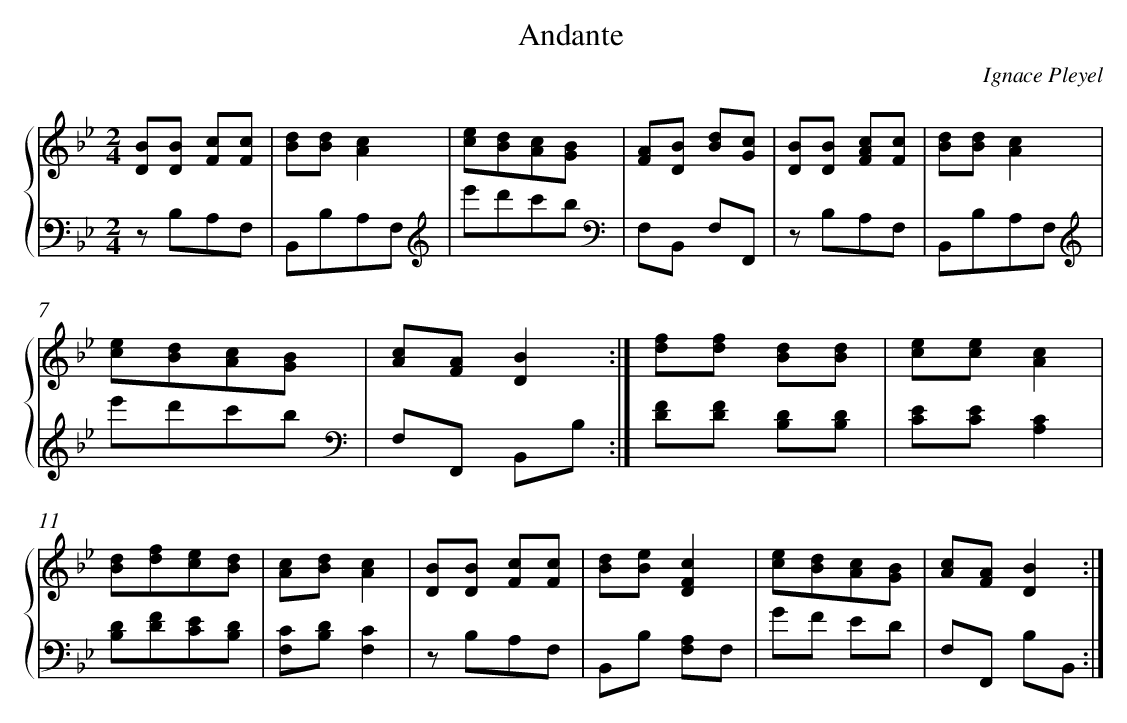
X:1
T: Andante
C: Ignace Pleyel
L: 1/8
M: 2/4
%%staves {1 2}
V: 1 clef=treble
V: 2 clef=bass
K: Bb
[V:1] [BD][BD] [cF][cF] |
[V:2] z B,A,F, |
[V:1] [dB][dB][c2A2] |
[V:2] B,,B,A,F, |
[V:1] [ec][dB][cA][BG] |
[V:2] [K:clef=treble]e'd'c'b |
[V:1] [AF][BD] [dB][cG] |
[V:2] [K:clef=bass]F,B,, F,F,, |
[V:1] [BD][BD] [cAF][cF] |
[V:2] z B,A,F, |
[V:1] [dB][dB][c2A2] |
[V:2] B,,B,A,F, |
[V:1] [ec][dB][cA][BG] |
[V:2] [K:clef=treble]e'd'c'b |
[V:1] [cA][AF][B2D2] :|]
[V:2] [K:clef=bass]F,F,, B,,B, :|]
[V:1] [fd][fd] [dB][dB] |
[V:2] [FD][FD] [DB,][DB,] |
[V:1] [ec][ec][c2A2] |
[V:2] [EC][EC][C2A,2] |
[V:1] [dB][fd][ec][dB] |
[V:2] [DB,][FD][EC][DB,] |
[V:1] [cA][dB][c2A2] |
[V:2] [CF,][DB,][C2F,2] |
[V:1] [BD][BD] [cF][cF] |
[V:2] z B,A,F, |
[V:1] [dB][eB][c2F2D2] |
[V:2] B,,B, [A,F,]F, |
[V:1] [ec][dB][cA][BG] |
[V:2] GF ED |
[V:1] [cA][AF][B2D2] :|]
[V:2] F,F,, B,B,, :|]
